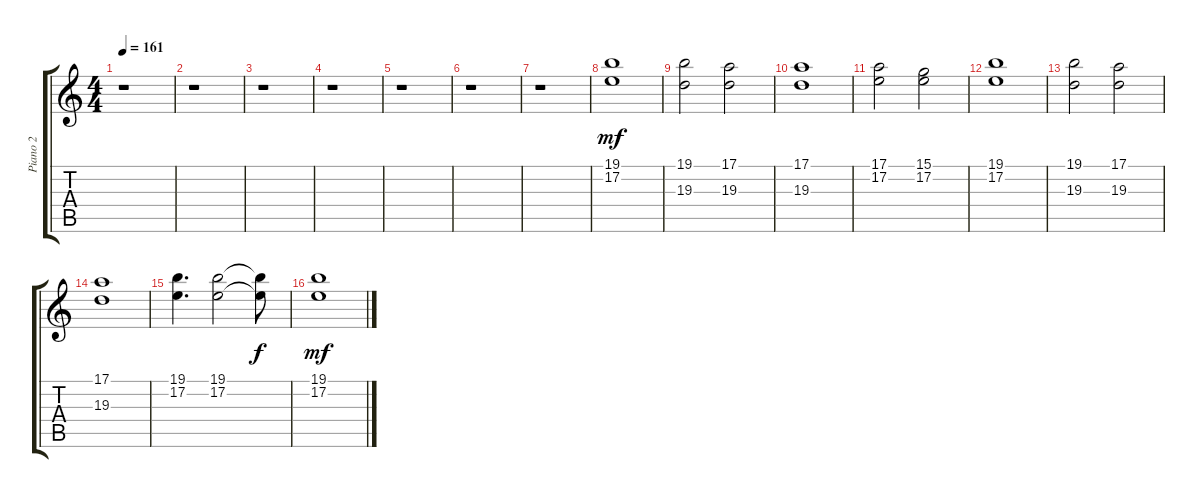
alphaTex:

\track ("Piano 2" "Piano 2") {instrument brightacousticpiano}
\staff {score tabs}
\tuning (E4 B3 G3 D3 A2 E2) {hide}
\ts (4 4)
\tempo 161
\clef g2
\ks c
r.1{dy f} |
r.1 |
r.1 |
r.1 |
r.1 |
r.1 |
r.1 |
(19.1 17.2).1{dy mf} |
(19.1 19.3).2 (17.1 19.3).2 |
(17.1 19.3).1 |
(17.1 17.2).2 (15.1 17.2).2 |
(19.1 17.2).1 |
(19.1 19.3).2 (17.1 19.3).2 |
(17.1 19.3).1 |
(19.1 17.2).4{d} (19.1 17.2).2 (19.1{t} 17.2{t}).8{dy f} |
(19.1 17.2).1{dy mf}
